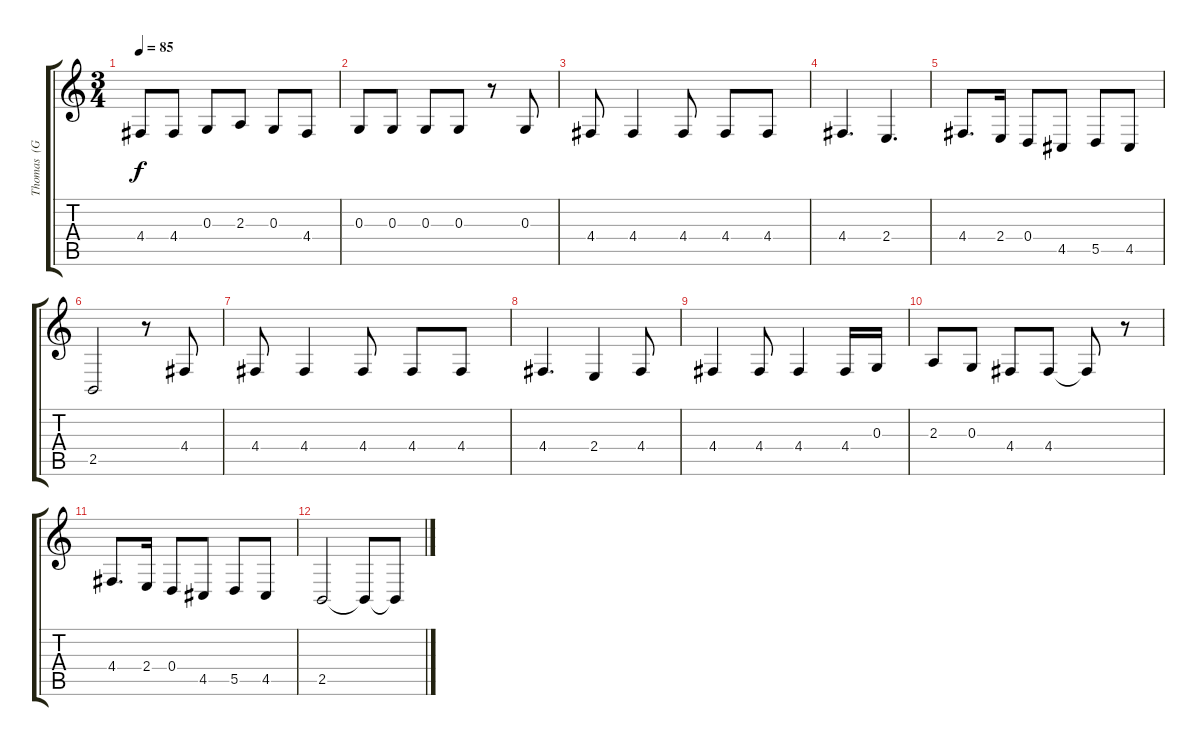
\track ("Thomas  (Gesang)" "Thomas  (G") {instrument altosax}
\staff {score tabs}
\tuning (E4 B3 G3 D3 A2 E2) {hide}
\ts (3 4)
\tempo 85
\clef g2
\ks c
4.4.8{dy f} 4.4.8 0.3.8 2.3.8 0.3.8 4.4.8 |
0.3.8 0.3.8 0.3.8 0.3.8 r.8 0.3.8 |
4.4.8 4.4.4 4.4.8 4.4.8 4.4.8 |
4.4.4{d} 2.4.4{d} |
4.4.8{d} 2.4.16 0.4.8 4.5.8 5.5.8 4.5.8 |
2.5.2 r.8 4.4.8 |
4.4.8 4.4.4 4.4.8 4.4.8 4.4.8 |
4.4.4{d} 2.4.4 4.4.8 |
4.4.4 4.4.8 4.4.4 4.4.16 0.3.16 |
2.3.8 0.3.8 4.4.8 4.4.8 4.4{t}.8 r.8 |
4.4.8{d} 2.4.16 0.4.8 4.5.8 5.5.8 4.5.8 |
2.5.2 2.5{t}.8 2.5{t}.8
